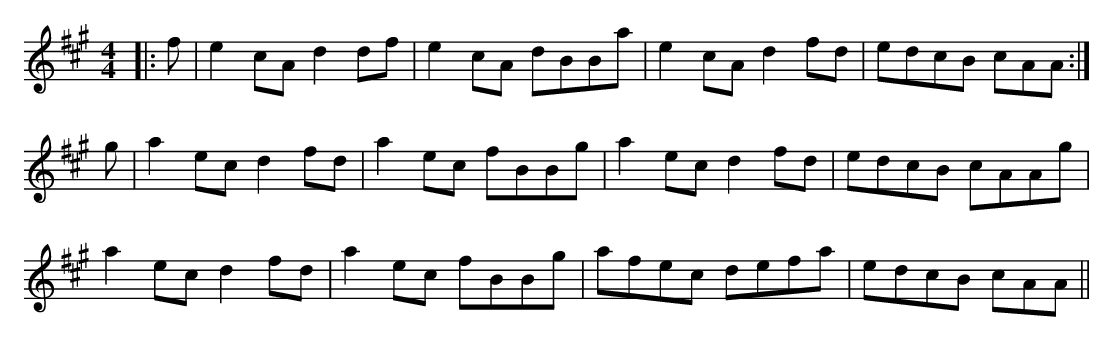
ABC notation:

X:1
M:4/4
K:A
|:f|e2cA d2df|e2cA dBBa|e2cA d2fd|edcB cAA:|
g|a2ec d2fd|a2ec fBBg|a2ec d2fd|edcB cAAg|
a2ec d2fd|a2ec fBBg|afec defa|edcB cAA||
